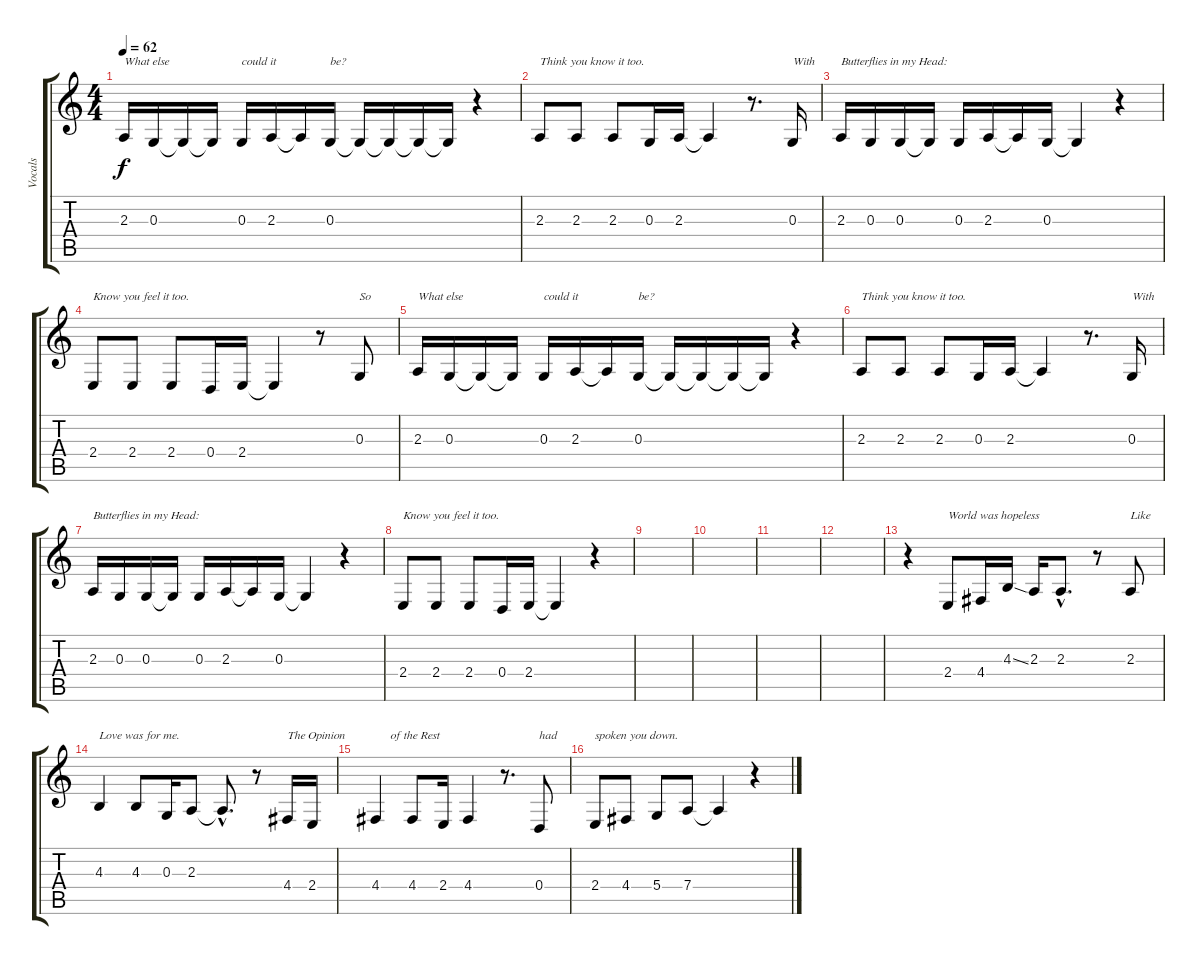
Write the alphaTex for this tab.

\track ("Vocals" "Vocals") {instrument lead6voice}
\staff {score tabs}
\tuning (E4 B3 G3 D3 A2 D2) {hide}
\ts (4 4)
\tempo 62
\clef g2
\ks c
2.3.16{txt "What else" dy f} 0.3.16 0.3{t}.16 0.3{t}.16 0.3.16{txt "could it"} 2.3.16 2.3{t}.16 0.3.16{txt "be?"} 0.3{t}.16 0.3{t}.16 0.3{t}.16 0.3{t}.16 r.4 |
2.3.8{txt "Think you know it too."} 2.3.8 2.3.8 0.3.16 2.3.16 2.3{t}.4 r.8{d} 0.3.16{txt "With"} |
2.3.16{txt "Butterflies in my Head:"} 0.3.16 0.3.16 0.3{t}.16 0.3.16 2.3.16 2.3{t}.16 0.3.16 0.3{t}.4 r.4 |
2.4.8{txt "Know you feel it too."} 2.4.8 2.4.8 0.4.16 2.4.16 2.4{t}.4 r.8 0.3.8{txt "So"} |
2.3.16{txt "What else"} 0.3.16 0.3{t}.16 0.3{t}.16 0.3.16{txt "could it"} 2.3.16 2.3{t}.16 0.3.16{txt "be?"} 0.3{t}.16 0.3{t}.16 0.3{t}.16 0.3{t}.16 r.4 |
2.3.8{txt "Think you know it too."} 2.3.8 2.3.8 0.3.16 2.3.16 2.3{t}.4 r.8{d} 0.3.16{txt "With"} |
2.3.16{txt "Butterflies in my Head:"} 0.3.16 0.3.16 0.3{t}.16 0.3.16 2.3.16 2.3{t}.16 0.3.16 0.3{t}.4 r.4 |
2.4.8{txt "Know you feel it too."} 2.4.8 2.4.8 0.4.16 2.4.16 2.4{t}.4 r.4 |
|
|
|
|
r.4 2.4.8{txt "World was hopeless"} 4.4.16 4.3{ss}.16 2.3.16 2.3{hac}.8{d} r.8 2.3.8{txt "Like"} |
4.3.4{txt "Love was for me."} 4.3.8 0.3.16 2.3.8 2.3{hac t}.8{d} r.8 4.4.16{txt "The Opinion"} 2.4.16 |
4.4.4{txt "     of the Rest"} 4.4.8 2.4.16 4.4.4 r.8{d} 0.4.8{txt "had"} |
2.4.8{txt "spoken you down."} 4.4.8 5.4.8 7.4.8 7.4{t}.4 r.4
